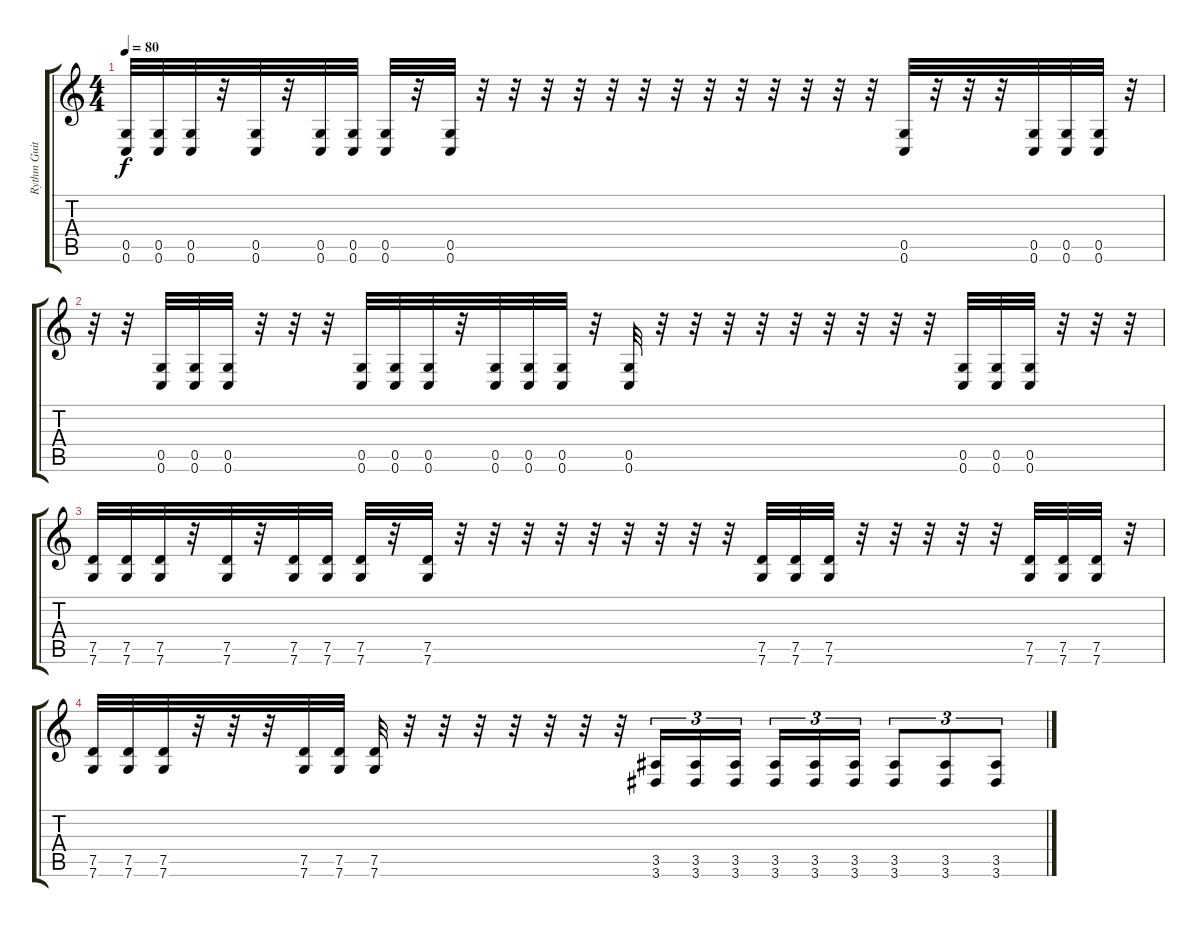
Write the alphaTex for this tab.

\track ("Rythm Guitar (Mätze)" "Rythm Guit") {instrument distortionguitar}
\staff {score tabs}
\tuning (D4 A3 F3 C3 G2 C2) {hide}
\ts (4 4)
\tempo 80
\clef g2
\ks c
(0.5 0.6).32{dy f} (0.5 0.6).32 (0.5 0.6).32 r.32 (0.5 0.6).32 r.32 (0.5 0.6).32 (0.5 0.6).32 (0.5 0.6).32 r.32 (0.5 0.6).32 r.32 r.32 r.32 r.32 r.32 r.32 r.32 r.32 r.32 r.32 r.32 r.32 r.32 (0.5 0.6).32 r.32 r.32 r.32 (0.5 0.6).32 (0.5 0.6).32 (0.5 0.6).32 r.32 |
r.32 r.32 (0.5 0.6).32 (0.5 0.6).32 (0.5 0.6).32 r.32 r.32 r.32 (0.5 0.6).32 (0.5 0.6).32 (0.5 0.6).32 r.32 (0.5 0.6).32 (0.5 0.6).32 (0.5 0.6).32 r.32 (0.5 0.6).32 r.32 r.32 r.32 r.32 r.32 r.32 r.32 r.32 r.32 (0.5 0.6).32 (0.5 0.6).32 (0.5 0.6).32 r.32 r.32 r.32 |
(7.5 7.6).32 (7.5 7.6).32 (7.5 7.6).32 r.32 (7.5 7.6).32 r.32 (7.5 7.6).32 (7.5 7.6).32 (7.5 7.6).32 r.32 (7.5 7.6).32 r.32 r.32 r.32 r.32 r.32 r.32 r.32 r.32 r.32 (7.5 7.6).32 (7.5 7.6).32 (7.5 7.6).32 r.32 r.32 r.32 r.32 r.32 (7.5 7.6).32 (7.5 7.6).32 (7.5 7.6).32 r.32 |
(7.5 7.6).32 (7.5 7.6).32 (7.5 7.6).32 r.32 r.32 r.32 (7.5 7.6).32 (7.5 7.6).32 (7.5 7.6).32 r.32 r.32 r.32 r.32 r.32 r.32 r.32 (3.5 3.6).16{tu (3 2)} (3.5 3.6).16{tu (3 2)} (3.5 3.6).16{tu (3 2) beam splitsecondary} (3.5 3.6).16{tu (3 2)} (3.5 3.6).16{tu (3 2)} (3.5 3.6).16{tu (3 2)} (3.5 3.6).8{tu (3 2)} (3.5 3.6).8{tu (3 2)} (3.5 3.6).8{tu (3 2)}
